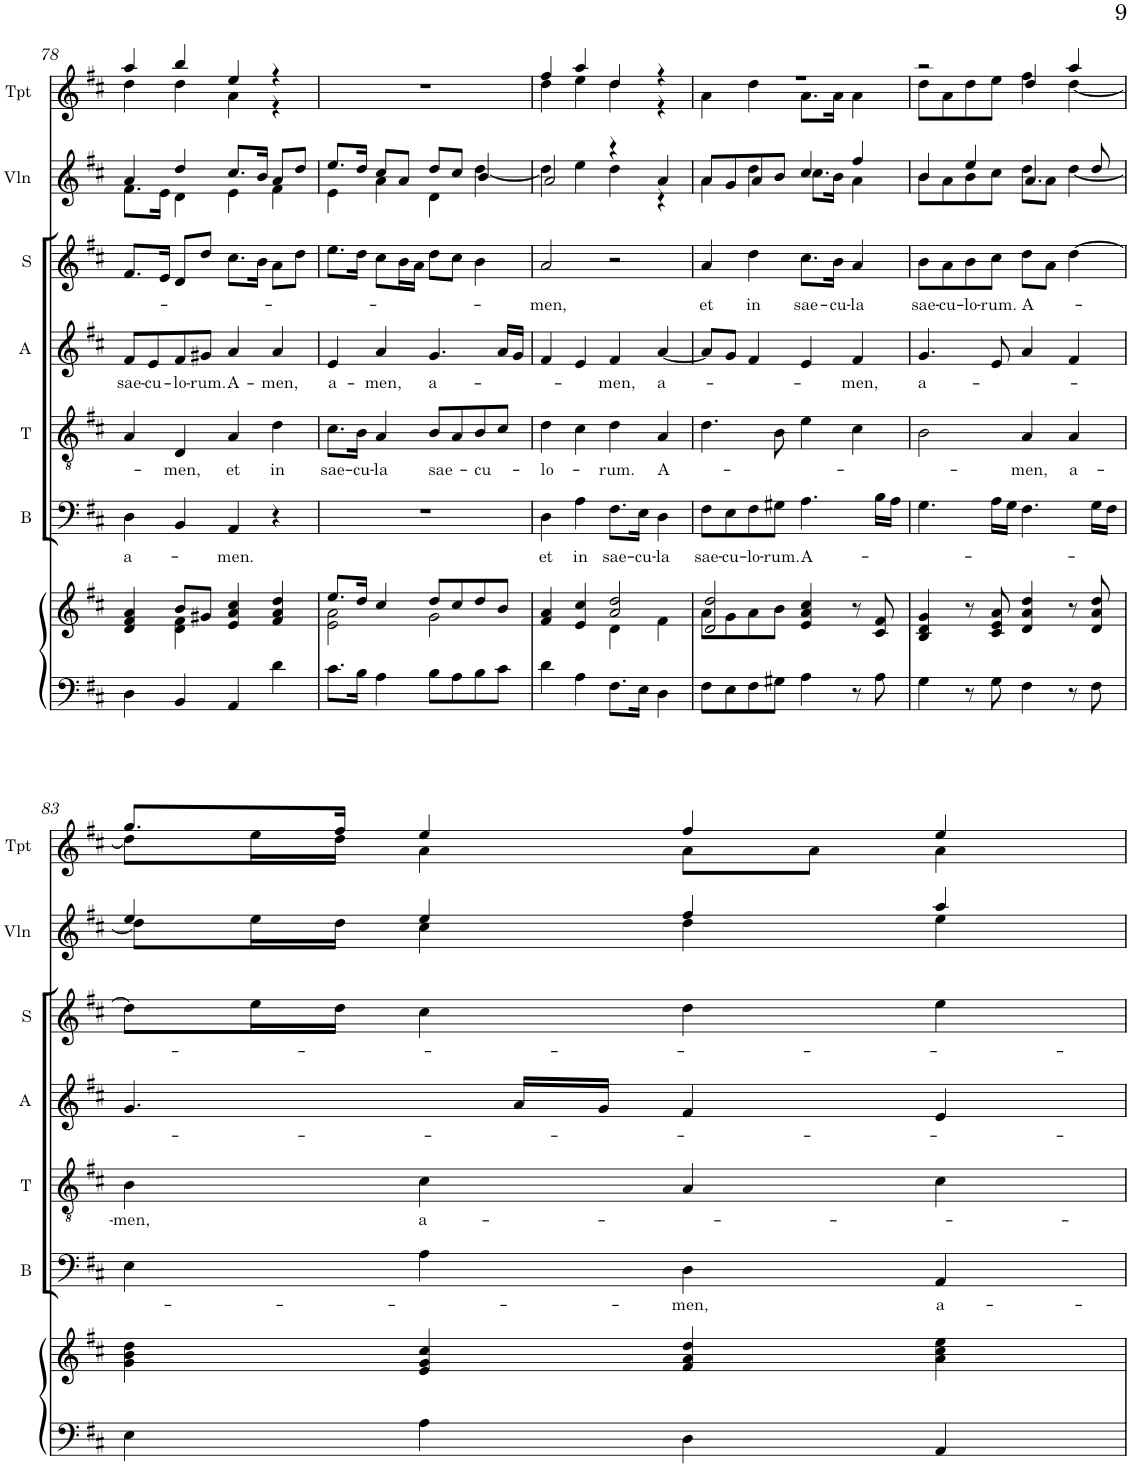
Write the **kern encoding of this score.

**kern	**kern	**kern	**text	**kern	**text	**kern	**text	**kern	**text	**kern	**kern
*part7	*part7	*part6	*part6	*part5	*part5	*part4	*part4	*part3	*part3	*part2	*part1
*staff8	*staff7	*staff6	*staff6	*staff5	*staff5	*staff4	*staff4	*staff3	*staff3	*staff2	*staff1
*I"Harpsichord	*	*I"B	*	*I"T	*	*I"A	*	*I"S	*	*I"Violin	*I"Trumpet
*I'Hpschd	*	*I'B	*	*I'T	*	*I'A	*	*I'S	*	*I'Vln	*I'Tpt
!!LO:PB:g=z
*clefF4	*clefG2	*clefF4	*	*clefGv2	*	*clefG2	*	*clefG2	*	*clefG2	*clefG2
*	*	*	*	*	*	*	*	*	*	*	*ITrd1c2
*k[f#c#]	*k[f#c#]	*k[f#c#]	*	*k[f#c#]	*	*k[f#c#]	*	*k[f#c#]	*	*k[f#c#]	*k[f#c#]
*M4/4	*M4/4	*M4/4	*	*M4/4	*	*M4/4	*	*M4/4	*	*M4/4	*M4/4
*met(c)	*met(c)	*met(c)	*	*met(c)	*	*met(c)	*	*met(c)	*	*met(c)	*met(c)
=78	=78	=78	=78	=78	=78	=78	=78	=78	=78	=78	=78
*	*^	*	*	*	*	*	*	*	*	*	*
!	!	!	!	!LO:LY:b	!	!	!	!LO:LY:b	!	!	!	!
*	*	*	*	*	*	*	*	*	*	*	*^	*^
4D\	4d/ 4f#/ 4a/	4ryy	4D\	a-	4A/	.	8f#/L	sae-	8.f#/L	.	4a/	8.f#\L	4aa/	4dd\
!	!	!	!	!	!	!	!	!LO:LY:b	!	!	!	!	!	!
.	.	.	.	.	.	.	8e/	-cu-	.	.	.	.	.	.
.	.	.	.	.	.	.	.	.	16e/Jk	.	.	16e\Jk	.	.
!	!	!	!	!	!	!LO:LY:b	!	!LO:LY:b	!	!	!	!	!	!
4BB/	8b/L	4d\ 4f#\	4BB/	.	4D/	-men,	8f#/	-lo-	8d/L	.	4dd/	4d\	4bb/	4dd\
!	!	!	!	!	!	!	!	!LO:LY:b	!	!	!	!	!	!
.	8g#X/J	.	.	.	.	.	8g#X/J	-rum.	8dd/J	.	.	.	.	.
!	!	!	!	!LO:LY:b	!	!LO:LY:b	!	!LO:LY:b	!	!	!	!	!	!
4AA/	4e/ 4a/ 4cc#/	2ryy	4AA/	-men.	4A/	et	4a/	A-	8.cc#\L	.	8.cc#/L	4e\	4ee/	4a\
.	.	.	.	.	.	.	.	.	16b\Jk	.	16b/Jk	.	.	.
!	!	!	!	!	!	!LO:LY:b	!	!LO:LY:b	!	!	!	!	!	!
4d\	4f#/ 4a/ 4dd/	.	4r	.	4d\	in	4a/	-men,	8a\L	.	8a/L	4f#\	4r	4r
.	.	.	.	.	.	.	.	.	8dd\J	.	8dd/J	.	.	.
*	*	*	*	*	*	*	*	*	*	*	*	*	*v	*v
=79	=79	=79	=79	=79	=79	=79	=79	=79	=79	=79	=79	=79	=79
!	!	!	!	!	!	!LO:LY:b	!	!LO:LY:b	!	!	!	!	!
8.c#\L	8.ee/L	2e\ 2a\	1r	.	8.c#\L	sae-	4e/	a-	8.ee\L	.	8.ee/L	4e\	1r
!	!	!	!	!	!	!LO:LY:b	!	!	!	!	!	!	!
16B\Jk	16dd/Jk	.	.	.	16B\Jk	-cu-	.	.	16dd\Jk	.	16dd/Jk	.	.
!	!	!	!	!	!	!LO:LY:b	!	!LO:LY:b	!	!	!	!	!
4A\	4cc#/	.	.	.	4A/	-la	4a/	-men,	8cc#\L	.	8cc#/L	4a\	.
.	.	.	.	.	.	.	.	.	16b\L	.	8a/J	.	.
.	.	.	.	.	.	.	.	.	16a\JJ	.	.	.	.
!	!	!	!	!	!	!LO:LY:b	!	!LO:LY:b	!	!	!	!	!
8B\L	8dd/L	2g\	.	.	8B/L	sae-	4.g/	a-	8dd\L	.	8dd/L	4d\	.
8A\	8cc#/	.	.	.	8A/	.	.	.	8cc#\J	.	8cc#/J	.	.
!	!	!	!	!	!	!LO:LY:b	!	!	!	!	!	!	!
8B\	8dd/	.	.	.	8B/	-cu-	.	.	4b\	.	4b/	[4dd\	.
8c#\J	8b/J	.	.	.	8c#/J	.	16a/LL	.	.	.	.	.	.
.	.	.	.	.	.	.	16g/JJ	.	.	.	.	.	.
=80	=80	=80	=80	=80	=80	=80	=80	=80	=80	=80	=80	=80	=80
!	!	!	!	!LO:LY:b	!	!LO:LY:b	!	!	!	!LO:LY:b	!	!	!
*	*	*	*	*	*	*	*	*	*	*	*	*	*^
4d\	4f#/ 4a/	2ryy	4D\	et	4d\	-lo-	4f#/	.	2a/	-men,	2a/	4dd\]	4ff#/	4dd\
!	!	!	!	!LO:LY:b	!	!	!	!	!	!	!	!	!	!
4A\	4e/ 4cc#/	.	4A\	in	4c#\	.	4e/	.	.	.	.	4ee\	4aa/	4ee\
!	!	!	!	!LO:LY:b	!	!LO:LY:b	!	!LO:LY:b	!	!	!	!	!	!
8.F#\L	2a/ 2dd/	4d\	8.F#\L	sae-	4d\	-rum.	4f#/	-men,	2r	.	4r	4dd\	4dd/	4dd\
!	!	!	!	!LO:LY:b	!	!	!	!	!	!	!	!	!	!
16E\Jk	.	.	16E\Jk	-cu-	.	.	.	.	.	.	.	.	.	.
!	!	!	!	!LO:LY:b	!	!LO:LY:b	!	!LO:LY:b	!	!	!	!	!	!
4D\	.	4f#\	4D\	-la	4A/	A-	[4a/	a-	.	.	4a/	4r	4r	4r
=81	=81	=81	=81	=81	=81	=81	=81	=81	=81	=81	=81	=81	=81	=81
!	!	!	!	!LO:LY:b	!	!	!	!	!	!LO:LY:b	!	!	!	!
8F#\L	2d/ 2dd/	8a\L	8F#\L	sae-	4.d\	.	8a/L]	.	4a/	et	8a/L	4a\	1r	4a\
!	!	!	!	!LO:LY:b	!	!	!	!	!	!	!	!	!	!
8E\	.	8g\	8E\	-cu-	.	.	8g/J	.	.	.	8g/	.	.	.
!	!	!	!	!LO:LY:b	!	!	!	!	!	!LO:LY:b	!	!	!	!
8F#\	.	8a\	8F#\	-lo-	.	.	4f#/	.	4dd\	in	8a/	4dd\	.	4dd\
!	!	!	!	!LO:LY:b	!	!	!	!	!	!	!	!	!	!
8G#X\J	.	8b\J	8G#X\J	-rum.	8B\	.	.	.	.	.	8b/J	.	.	.
!	!	!	!	!LO:LY:b	!	!	!	!	!	!LO:LY:b	!	!	!	!
4A\	4e/ 4a/ 4cc#/	2ryy	4.A\	A-	4e\	.	4e/	.	8.cc#\L	sae-	4cc#/	8.cc#\L	.	8.a\L
!	!	!	!	!	!	!	!	!	!	!LO:LY:b	!	!	!	!
.	.	.	.	.	.	.	.	.	16b\Jk	-cu-	.	16b\Jk	.	16a\Jk
!	!	!	!	!	!	!	!	!LO:LY:b	!	!LO:LY:b	!	!	!	!
8r	8r	.	.	.	4c#\	.	4f#/	-men,	4a/	-la	4ff#/	4a\	.	4a\
8A\	8c#/ 8f#/	.	16B\LL	.	.	.	.	.	.	.	.	.	.	.
.	.	.	16A\JJ	.	.	.	.	.	.	.	.	.	.	.
*	*v	*v	*	*	*	*	*	*	*	*	*	*	*	*
=82	=82	=82	=82	=82	=82	=82	=82	=82	=82	=82	=82	=82	=82
!	!	!	!	!	!	!	!LO:LY:b	!	!LO:LY:b	!	!	!	!
4G\	4B/ 4d/ 4g/	4.G\	.	2B\	.	4.g/	a-	8b\L	sae-	4b/	8b\L	2r	8dd\L
!	!	!	!	!	!	!	!	!	!LO:LY:b	!	!	!	!
.	.	.	.	.	.	.	.	8a\	-cu-	.	8a\	.	8a\
!	!	!	!	!	!	!	!	!	!LO:LY:b	!	!	!	!
8r	8r	.	.	.	.	.	.	8b\	-lo-	4ee/	8b\	.	8dd\
!	!	!	!	!	!	!	!	!	!LO:LY:b	!	!	!	!
8G\	8c#/ 8e/ 8a/	16A\LL	.	.	.	8e/	.	8cc#\J	-rum.	.	8cc#\J	.	8ee\J
.	.	16G\JJ	.	.	.	.	.	.	.	.	.	.	.
!	!	!	!	!	!LO:LY:b	!	!	!	!LO:LY:b	!	!	!	!
4F#\	4d/ 4a/ 4dd/	4.F#\	.	4A/	-men,	4a/	.	8dd\L	A-	4.a/	8dd\L	4dd/	4ff#\
.	.	.	.	.	.	.	.	8a\J	.	.	8a\J	.	.
!	!	!	!	!	!LO:LY:b	!	!	!	!	!	!	!	!
8r	8r	.	.	4A/	a-	4f#/	.	[4dd\	.	.	[4dd\	4aa/	[4dd\
8F#\	8d/ 8a/ 8dd/	16G\LL	.	.	.	.	.	.	.	8dd/	.	.	.
.	.	16F#\JJ	.	.	.	.	.	.	.	.	.	.	.
!!LO:LB:g=z	!!
=83	=83	=83	=83	=83	=83	=83	=83	=83	=83	=83	=83	=83	=83
!	!	!	!	!	!LO:LY:b	!	!	!	!	!	!	!	!
4E\	4g\ 4b\ 4dd\	4E\	.	4B\	-men,	4.g/	.	8dd\L]	.	4ee/	8dd\L]	8.gg/L	8dd\L]
.	.	.	.	.	.	.	.	16ee\L	.	.	16ee\L	.	16ee\L
.	.	.	.	.	.	.	.	16dd\JJ	.	.	16dd\JJ	16ff#/Jk	16dd\JJ
!	!	!	!	!	!LO:LY:b	!	!	!	!	!	!	!	!
4A\	4e/ 4g/ 4cc#/	4A\	.	4c#\	a-	.	.	4cc#\	.	4ee/	4cc#\	4ee/	4a\
.	.	.	.	.	.	16a/LL	.	.	.	.	.	.	.
.	.	.	.	.	.	16g/JJ	.	.	.	.	.	.	.
!	!	!	!LO:LY:b	!	!	!	!	!	!	!	!	!	!
4D\	4f#/ 4a/ 4dd/	4D\	-men,	4A/	.	4f#/	.	4dd\	.	4ff#/	4dd\	4ff#/	8a\L
.	.	.	.	.	.	.	.	.	.	.	.	.	8a\J
!	!	!	!LO:LY:b	!	!	!	!	!	!	!	!	!	!
4AA/	4a\ 4cc#\ 4ee\	4AA/	a-	4c#\	.	4e/	.	4ee\	.	4aa/	4ee\	4ee/	4a\
*	*	*	*	*	*	*	*	*	*	*v	*v	*	*
*	*	*	*	*	*	*	*	*	*	*	*v	*v
=	=	=	=	=	=	=	=	=	=	=	=
*-	*-	*-	*-	*-	*-	*-	*-	*-	*-	*-	*-
